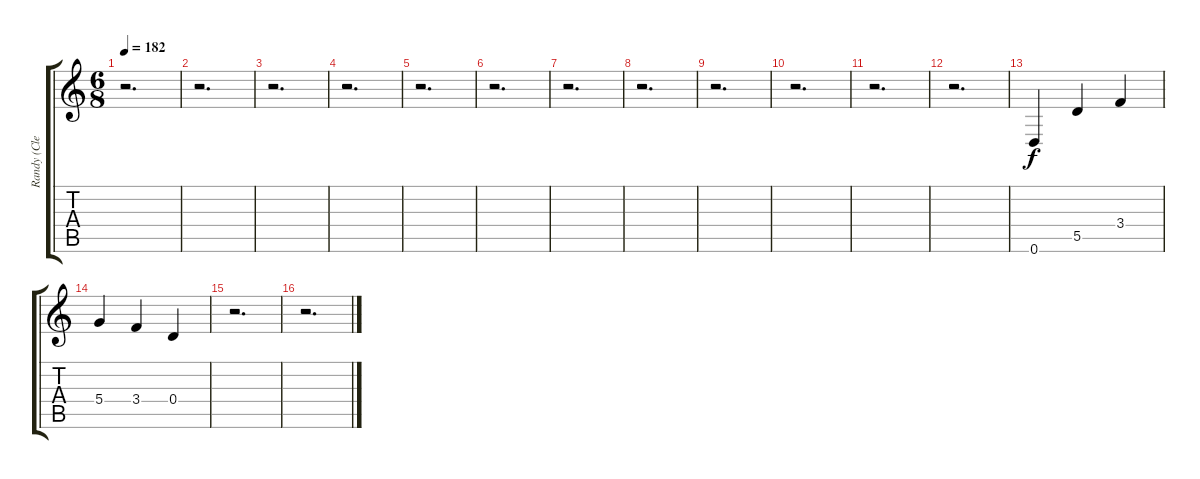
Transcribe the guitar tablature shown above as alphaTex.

\track ("Randy (Clean Guitar)" "Randy (Cle") {instrument acousticguitarsteel}
\staff {score tabs}
\tuning (E4 B3 G3 D3 A2 D2) {hide}
\ts (6 8)
\tempo 182
\clef g2
\ks c
r.2{d dy mp} |
r.2{d} |
r.2{d} |
r.2{d} |
r.2{d} |
r.2{d} |
r.2{d} |
r.2{d} |
r.2{d} |
r.2{d} |
r.2{d} |
r.2{d} |
0.6.4{dy f} 5.5.4 3.4.4 |
5.4.4 3.4.4 0.4.4 |
r.2{d} |
r.2{d}
